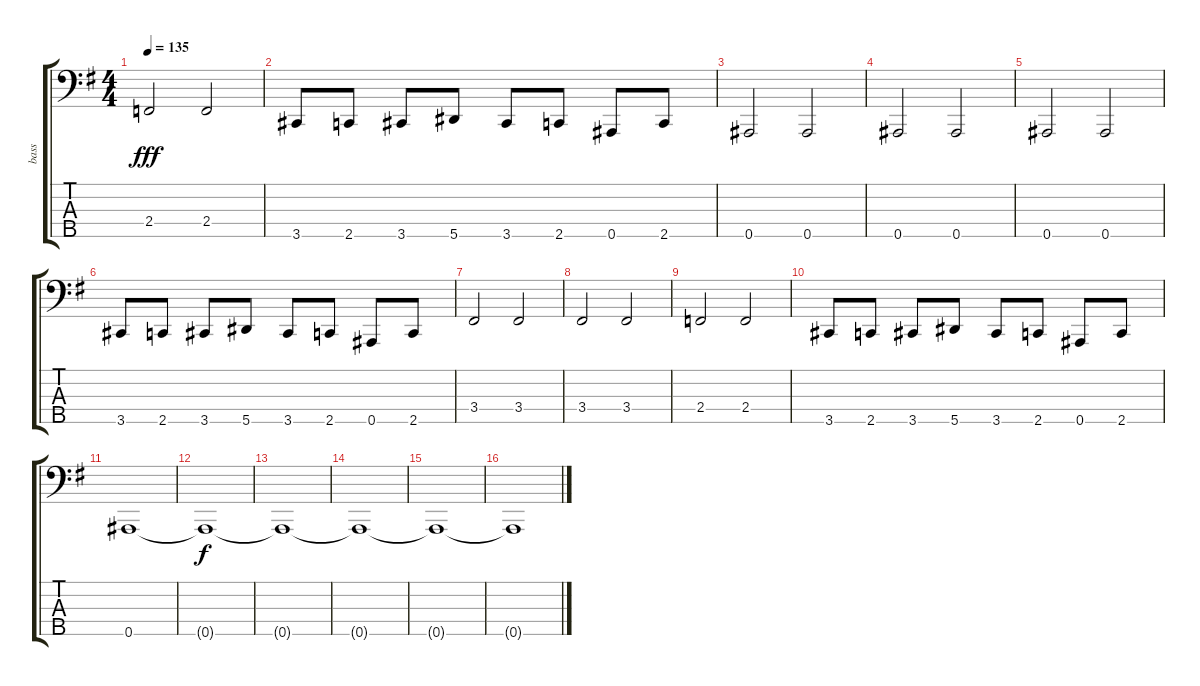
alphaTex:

\track ("bass" "bass") {instrument electricbassfinger}
\staff {score tabs}
\tuning (Gb2 Db2 Ab1 Eb1 Bb0) {hide}
\ts (4 4)
\tempo 135
\clef f4
\ks eminor
2.4.2{dy fff} 2.4.2 |
3.5.8 2.5.8 3.5.8 5.5.8 3.5.8 2.5.8 0.5.8 2.5.8 |
0.5.2 0.5.2 |
0.5.2 0.5.2 |
0.5.2 0.5.2 |
3.5.8 2.5.8 3.5.8 5.5.8 3.5.8 2.5.8 0.5.8 2.5.8 |
3.4.2 3.4.2 |
3.4.2 3.4.2 |
2.4.2 2.4.2 |
3.5.8 2.5.8 3.5.8 5.5.8 3.5.8 2.5.8 0.5.8 2.5.8 |
0.5.1 |
0.5{t}.1{dy f} |
0.5{t}.1 |
0.5{t}.1 |
0.5{t}.1 |
0.5{t}.1
